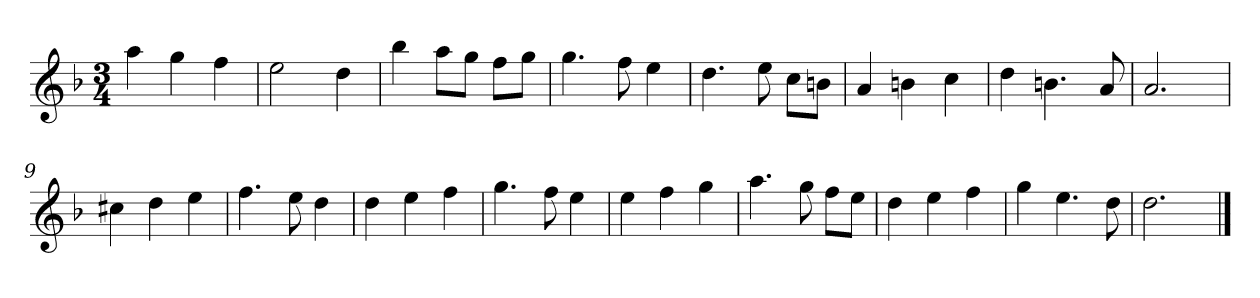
**kern
*part1
*staff1
*k[b-]
*M3/4
*MM120
=1
4aa
4gg
4ff
=2
2ee
4dd
=3
4bb-
8aaL
8ggJ
8ffL
8ggJ
=4
4.gg
8ff
4ee
=5
4.dd
8ee
8ccL
8bnJ
=6
4a
4bn
4cc
=7
4dd
4.bn
8a
=8
2.a
=9
4cc#X
4dd
4ee
=10
4.ff
8ee
4dd
=11
4dd
4ee
4ff
=12
4.gg
8ff
4ee
=13
4ee
4ff
4gg
=14
4.aa
8gg
8ffL
8eeJ
=15
4dd
4ee
4ff
=16
4gg
4.ee
8dd
=17
2.dd
==
*-
